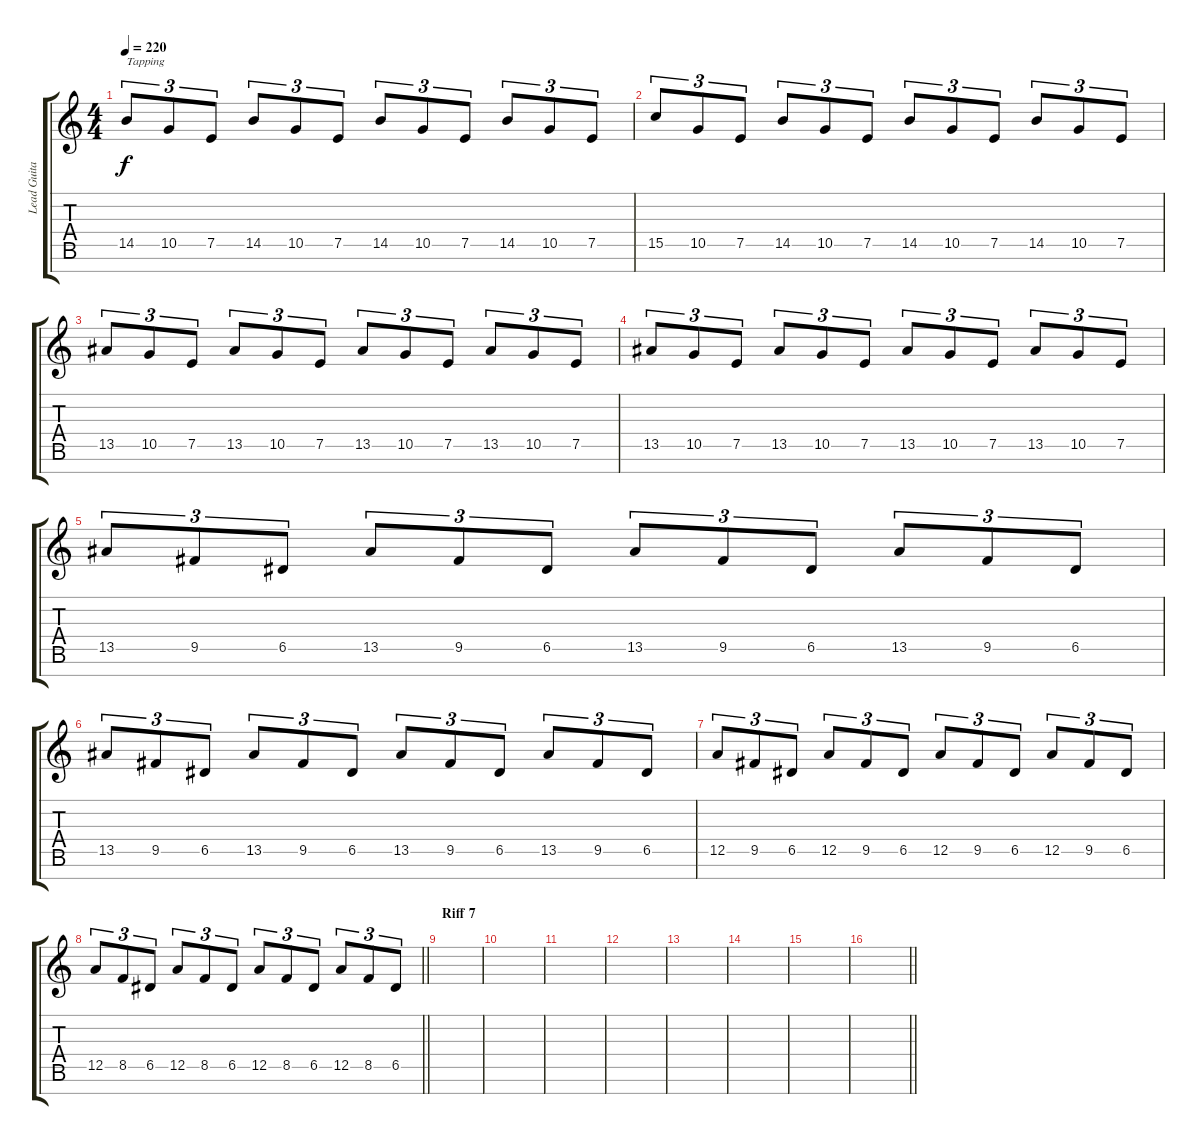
\track ("Lead Guitar" "Lead Guita") {instrument distortionguitar}
\staff {score tabs}
\tuning (E4 B3 G3 D3 A2 E2 B1) {hide}
\ts (4 4)
\tempo 220
\clef g2
\ks c
14.5.8{tu (3 2) txt "Tapping" dy f} 10.5.8{tu (3 2)} 7.5.8{tu (3 2)} 14.5.8{tu (3 2)} 10.5.8{tu (3 2)} 7.5.8{tu (3 2)} 14.5.8{tu (3 2)} 10.5.8{tu (3 2)} 7.5.8{tu (3 2)} 14.5.8{tu (3 2)} 10.5.8{tu (3 2)} 7.5.8{tu (3 2)} |
15.5.8{tu (3 2)} 10.5.8{tu (3 2)} 7.5.8{tu (3 2)} 14.5.8{tu (3 2)} 10.5.8{tu (3 2)} 7.5.8{tu (3 2)} 14.5.8{tu (3 2)} 10.5.8{tu (3 2)} 7.5.8{tu (3 2)} 14.5.8{tu (3 2)} 10.5.8{tu (3 2)} 7.5.8{tu (3 2)} |
13.5.8{tu (3 2)} 10.5.8{tu (3 2)} 7.5.8{tu (3 2)} 13.5.8{tu (3 2)} 10.5.8{tu (3 2)} 7.5.8{tu (3 2)} 13.5.8{tu (3 2)} 10.5.8{tu (3 2)} 7.5.8{tu (3 2)} 13.5.8{tu (3 2)} 10.5.8{tu (3 2)} 7.5.8{tu (3 2)} |
13.5.8{tu (3 2)} 10.5.8{tu (3 2)} 7.5.8{tu (3 2)} 13.5.8{tu (3 2)} 10.5.8{tu (3 2)} 7.5.8{tu (3 2)} 13.5.8{tu (3 2)} 10.5.8{tu (3 2)} 7.5.8{tu (3 2)} 13.5.8{tu (3 2)} 10.5.8{tu (3 2)} 7.5.8{tu (3 2)} |
13.5.8{tu (3 2)} 9.5.8{tu (3 2)} 6.5.8{tu (3 2)} 13.5.8{tu (3 2)} 9.5.8{tu (3 2)} 6.5.8{tu (3 2)} 13.5.8{tu (3 2)} 9.5.8{tu (3 2)} 6.5.8{tu (3 2)} 13.5.8{tu (3 2)} 9.5.8{tu (3 2)} 6.5.8{tu (3 2)} |
13.5.8{tu (3 2)} 9.5.8{tu (3 2)} 6.5.8{tu (3 2)} 13.5.8{tu (3 2)} 9.5.8{tu (3 2)} 6.5.8{tu (3 2)} 13.5.8{tu (3 2)} 9.5.8{tu (3 2)} 6.5.8{tu (3 2)} 13.5.8{tu (3 2)} 9.5.8{tu (3 2)} 6.5.8{tu (3 2)} |
12.5.8{tu (3 2)} 9.5.8{tu (3 2)} 6.5.8{tu (3 2)} 12.5.8{tu (3 2)} 9.5.8{tu (3 2)} 6.5.8{tu (3 2)} 12.5.8{tu (3 2)} 9.5.8{tu (3 2)} 6.5.8{tu (3 2)} 12.5.8{tu (3 2)} 9.5.8{tu (3 2)} 6.5.8{tu (3 2)} |
\barLineRight lightlight
12.5.8{tu (3 2)} 8.5.8{tu (3 2)} 6.5.8{tu (3 2)} 12.5.8{tu (3 2)} 8.5.8{tu (3 2)} 6.5.8{tu (3 2)} 12.5.8{tu (3 2)} 8.5.8{tu (3 2)} 6.5.8{tu (3 2)} 12.5.8{tu (3 2)} 8.5.8{tu (3 2)} 6.5.8{tu (3 2)} |
\section ("" "Riff 7")
|
|
|
|
|
|
|
\barLineRight lightlight
